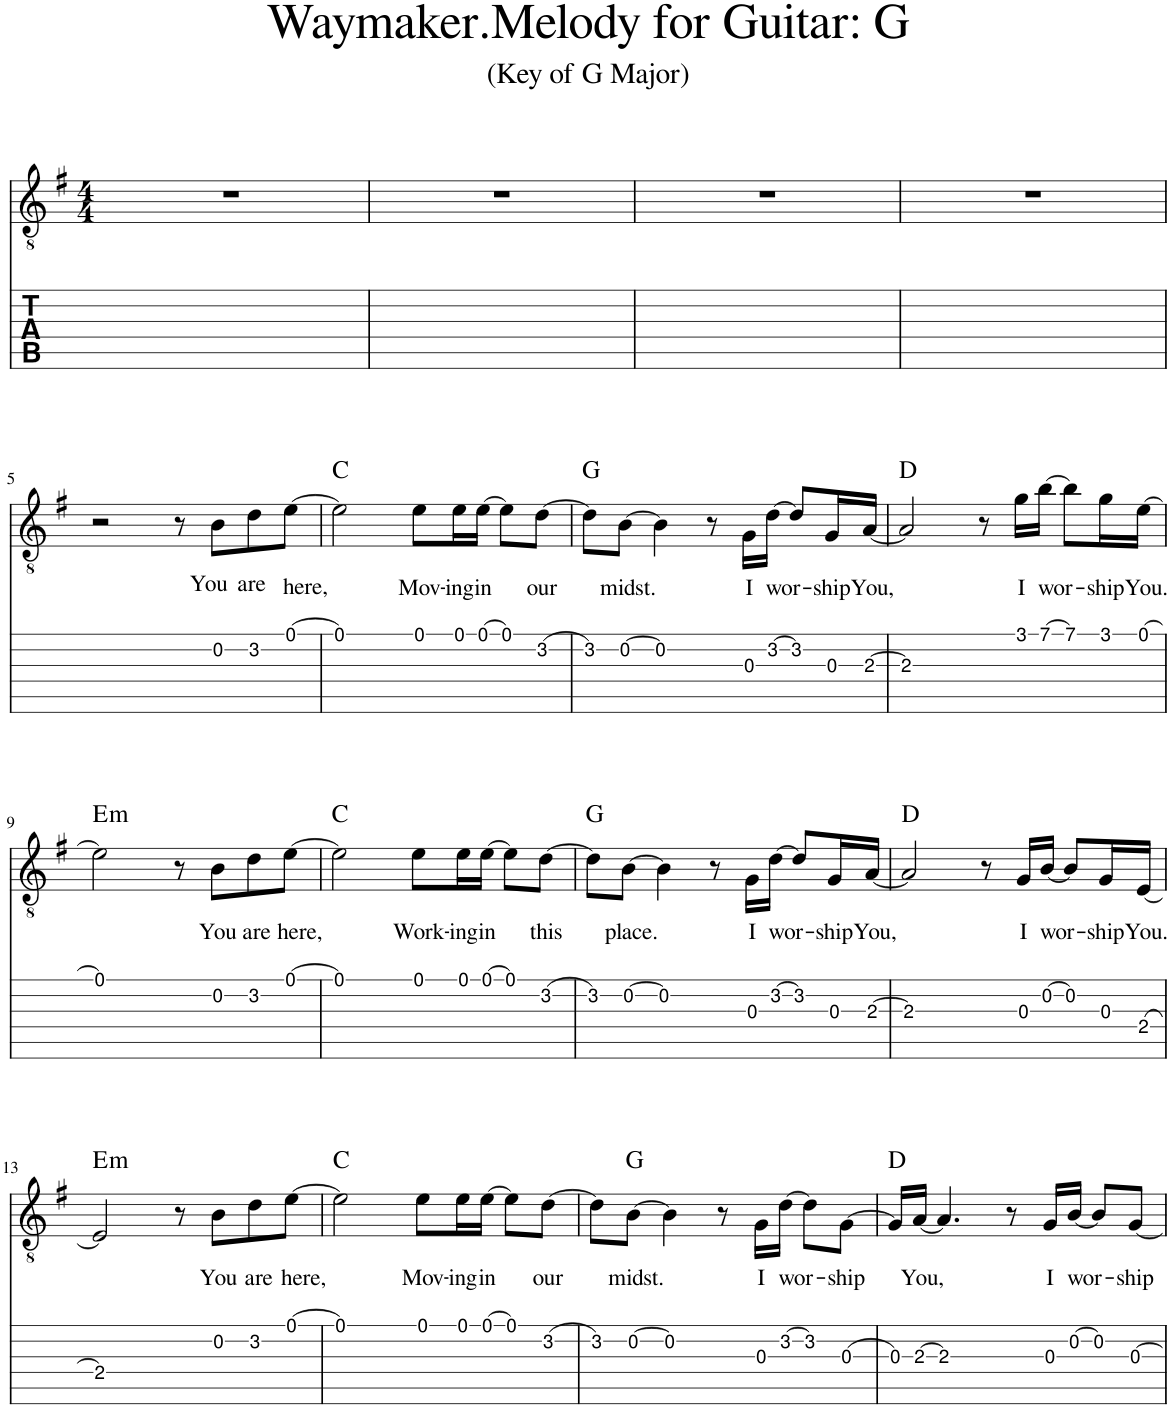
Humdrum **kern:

**kern	**kern	**text	**harte
*part1	*part1	*part1	*part1
*staff2	*staff1	*staff1	*
*I"Guitar	*	*	*
*I'Guit.	*	*	*
*stria6	*	*	*
*	*clefGv2	*	*
*k[f#]	*k[f#]	*	*
*M4/4	*M4/4	*	*
=1	=1	=1	=1
1r	1r	.	.
=2	=2	=2	=2
1r	1r	.	.
=3	=3	=3	=3
1r	1r	.	.
=4	=4	=4	=4
1r	1r	.	.
!!LO:LB:g=z
=5	=5	=5	=5
2r	2r	.	.
8r	8r	.	.
!	!	!LO:LY:b	!
8B	8B\L	You	.
!	!	!LO:LY:b	!
8dL	8d\	are	.
!	!	!LO:LY:b	!
[8eJ	[8e\J	here,	.
=6	=6	=6	=6
2e]	2e\]	.	C:maj
!	!	!LO:LY:b	!
8eL	8e\L	Mov-	.
!	!	!LO:LY:b	!
16eL	16e\L	-ing	.
!	!	!LO:LY:b	!
[16eJJ	[16e\JJ	in	.
8eL]	8e\L]	.	.
!	!	!LO:LY:b	!
[8dJ	[8d\J	our	.
=7	=7	=7	=7
8dL]	8d\L]	.	G:maj
!	!	!LO:LY:b	!
[8BJ	[8B\J	midst.	.
4B]	4B\]	.	.
8r	8r	.	.
!	!	!LO:LY:b	!
16GLL	16G\LL	I	.
!	!	!LO:LY:b	!
[16dJJ	[16d\JJ	wor-	.
8dL]	8d/L]	.	.
!	!	!LO:LY:b	!
16GL	16G/L	ship	.
!	!	!LO:LY:b	!
[16AJJ	[16A/JJ	You,	.
=8	=8	=8	=8
2A]	2A/]	.	D:maj
8r	8r	.	.
!	!	!LO:LY:b	!
16gLL	16g\LL	I	.
!	!	!LO:LY:b	!
[16bJJ	[16b\JJ	wor-	.
8bL]	8b\L]	.	.
!	!	!LO:LY:b	!
16gL	16g\L	ship	.
!	!	!LO:LY:b	!
[16eJJ	[16e\JJ	You.	.
!!LO:LB:g=z
=9	=9	=9	=9
!	!	!	!LO:H:kt=m
2e]	2e\]	.	E:min
8r	8r	.	.
!	!	!LO:LY:b	!
8B	8B\L	You	.
!	!	!LO:LY:b	!
8dL	8d\	are	.
!	!	!LO:LY:b	!
[8eJ	[8e\J	here,	.
=10	=10	=10	=10
2e]	2e\]	.	C:maj
!	!	!LO:LY:b	!
8eL	8e\L	Work-	.
!	!	!LO:LY:b	!
16eL	16e\L	-ing	.
!	!	!LO:LY:b	!
[16eJJ	[16e\JJ	in	.
8eL]	8e\L]	.	.
!	!	!LO:LY:b	!
[8dJ	[8d\J	this	.
=11	=11	=11	=11
8dL]	8d\L]	.	G:maj
!	!	!LO:LY:b	!
[8BJ	[8B\J	place.	.
4B]	4B\]	.	.
8r	8r	.	.
!	!	!LO:LY:b	!
16GLL	16G\LL	I	.
!	!	!LO:LY:b	!
[16dJJ	[16d\JJ	wor-	.
8dL]	8d/L]	.	.
!	!	!LO:LY:b	!
16GL	16G/L	ship	.
!	!	!LO:LY:b	!
[16AJJ	[16A/JJ	You,	.
=12	=12	=12	=12
2A]	2A/]	.	D:maj
8r	8r	.	.
!	!	!LO:LY:b	!
16GLL	16G/LL	I	.
!	!	!LO:LY:b	!
[16BJJ	[16B/JJ	wor-	.
8BL]	8B/L]	.	.
!	!	!LO:LY:b	!
16GL	16G/L	ship	.
!	!	!LO:LY:b	!
[16EJJ	[16E/JJ	You.	.
!!LO:LB:g=z
=13	=13	=13	=13
!	!	!	!LO:H:kt=m
2E]	2E/]	.	E:min
8r	8r	.	.
!	!	!LO:LY:b	!
8B	8B\L	You	.
!	!	!LO:LY:b	!
8dL	8d\	are	.
!	!	!LO:LY:b	!
[8eJ	[8e\J	here,	.
=14	=14	=14	=14
2e]	2e\]	.	C:maj
!	!	!LO:LY:b	!
8eL	8e\L	Mov-	.
!	!	!LO:LY:b	!
16eL	16e\L	-ing	.
!	!	!LO:LY:b	!
[16eJJ	[16e\JJ	in	.
8eL]	8e\L]	.	.
!	!	!LO:LY:b	!
[8dJ	[8d\J	our	.
=15	=15	=15	=15
8dL]	8d\L]	.	.
!	!	!LO:LY:b	!
[8BJ	[8B\J	midst.	G:maj
4B]	4B\]	.	.
8r	8r	.	.
!	!	!LO:LY:b	!
16GLL	16G\LL	I	.
!	!	!LO:LY:b	!
[16dJJ	[16d\JJ	wor-	.
8dL]	8d\L]	.	.
!	!	!LO:LY:b	!
[8GJ	[8G\J	ship	.
=16	=16	=16	=16
16GLL]	16G/LL]	.	D:maj
!	!	!LO:LY:b	!
[16AJJ	[16A/JJ	You,	.
4.A]	4.A/]	.	.
8r	8r	.	.
!	!	!LO:LY:b	!
16GLL	16G/LL	I	.
!	!	!LO:LY:b	!
[16BJJ	[16B/JJ	wor-	.
8BL]	8B/L]	.	.
!	!	!LO:LY:b	!
[8GJ	[8G/J	ship	.
=	=	=	=
*-	*-	*-	*-
